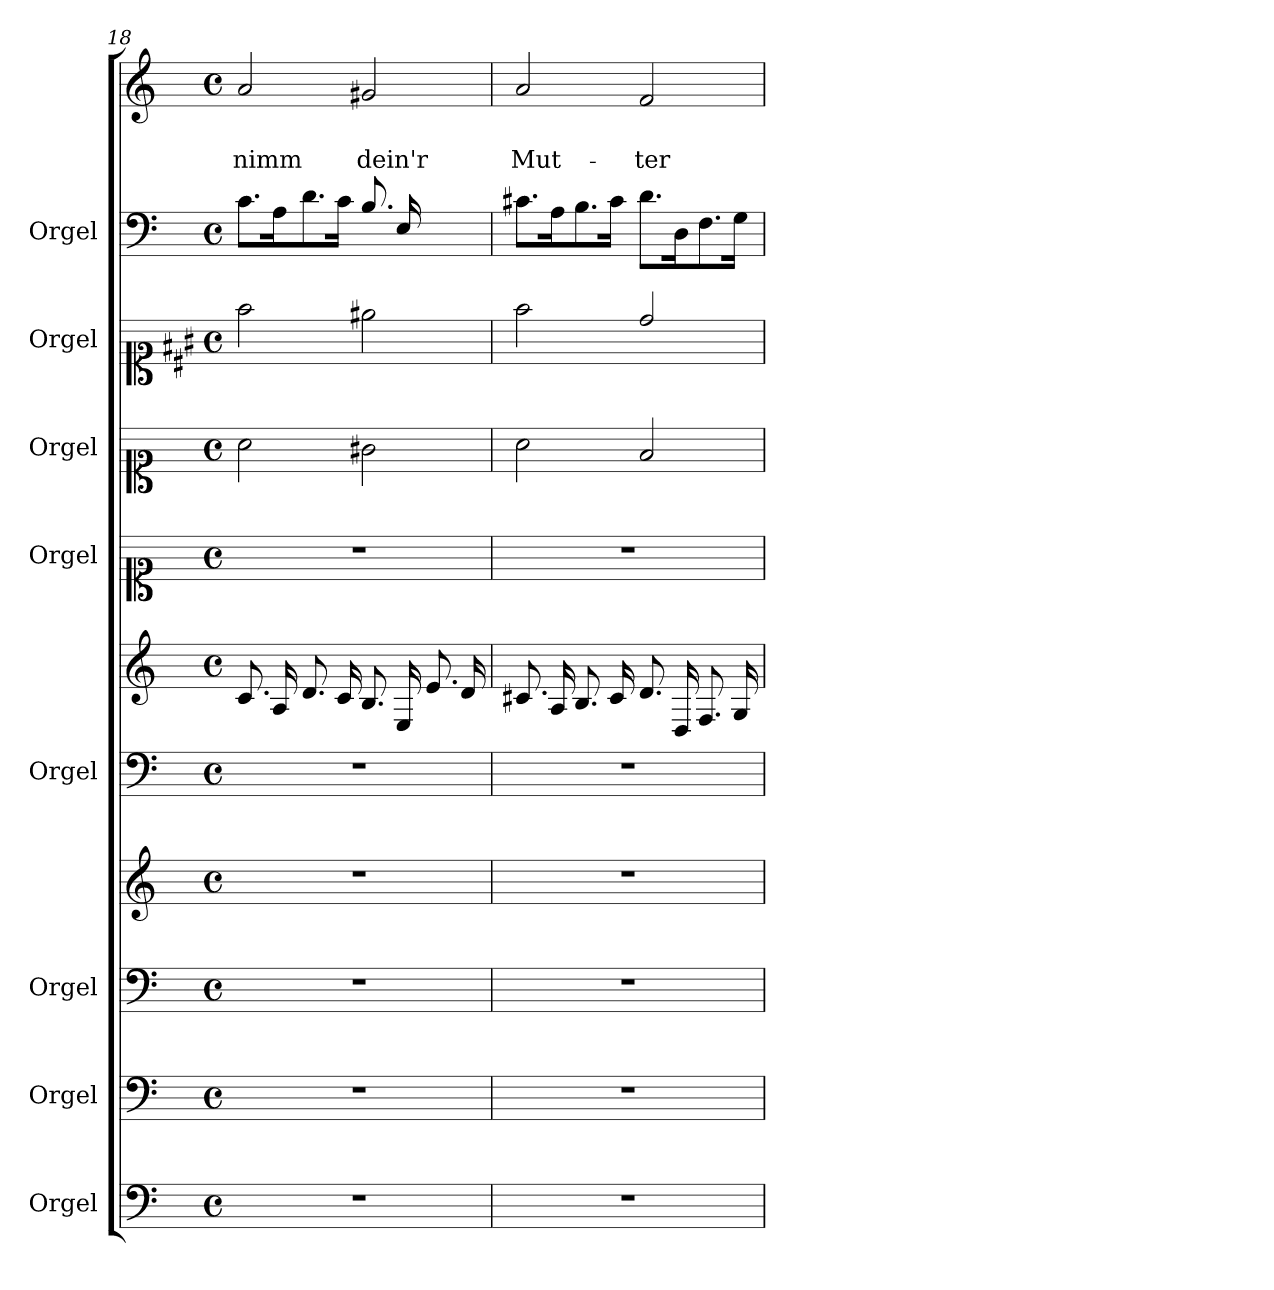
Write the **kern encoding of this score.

**kern	**kern	**kern	**kern	**kern	**kern	**kern	**kern	**kern	**kern	**kern	**text
*part8	*part7	*part6	*part6	*part5	*part5	*part4	*part3	*part2	*part1	*part1	*part1
*staff11	*staff10	*staff9	*staff8	*staff7	*staff6	*staff5	*staff4	*staff3	*staff2	*staff1	*staff1
*I"Orgel	*I"Orgel	*I"Orgel	*	*I"Orgel	*	*I"Orgel	*I"Orgel	*I"Orgel	*I"Orgel	*	*
*clefF4	*clefF4	*clefF4	*clefG2	*clefF4	*clefG2	*clefC1	*clefC1	*clefC1	*clefF4	*clefG2	*
*	*	*	*	*	*	*	*	*ITrd5c9	*	*	*
*k[]	*k[]	*k[]	*k[]	*k[]	*k[]	*k[]	*k[]	*k[]	*k[]	*k[]	*
*M4/4	*M4/4	*M4/4	*M4/4	*M4/4	*M4/4	*M4/4	*M4/4	*M4/4	*M4/4	*M4/4	*
*met(c)	*met(c)	*met(c)	*met(c)	*met(c)	*met(c)	*met(c)	*met(c)	*met(c)	*met(c)	*met(c)	*
=18	=18	=18	=18	=18	=18	=18	=18	=18	=18	=18	=18
!	!	!	!	!	!	!	!	!	!	!	!LO:LY:b
*	*	*	*	*	*	*	*	*	*	*^	*
1r	1r	1r	1r	1r	8.c/	1r	2a\	2a\	8.c\L	2a/	2.ryy	nimm
.	.	.	.	.	16A/	.	.	.	16A\K	.	.	.
.	.	.	.	.	8.d/	.	.	.	8.d\	.	.	.
.	.	.	.	.	16c/	.	.	.	16c\Jk	.	.	.
!	!	!	!	!	!	!	!	!	!	!	!	!LO:LY:b
.	.	.	.	.	8.B/	.	2g#X\	2g#X\	8.B/L	2g#X/	.	dein'r
.	.	.	.	.	16E/	.	.	.	16E/K	.	.	.
.	.	.	.	.	8.e/	.	.	.	4ryy	.	8.e\	.
.	.	.	.	.	16d/	.	.	.	.	.	16d\Jk	.
=19	=19	=19	=19	=19	=19	=19	=19	=19	=19	=19	=19	=19
!	!	!	!	!	!	!	!	!	!	!	!	!LO:LY:b
*	*	*	*	*	*	*	*	*	*	*v	*v	*
1r	1r	1r	1r	1r	8.c#X/	1r	2a\	2a\	8.c#X\L	2a/	Mut-
.	.	.	.	.	16A/	.	.	.	16A\K	.	.
.	.	.	.	.	8.B/	.	.	.	8.B\	.	.
.	.	.	.	.	16c#/	.	.	.	16c#\Jk	.	.
!	!	!	!	!	!	!	!	!	!	!	!LO:LY:b
.	.	.	.	.	8.d/	.	2f/	2f/	8.d\L	2f/	-ter
.	.	.	.	.	16D/	.	.	.	16D\K	.	.
.	.	.	.	.	8.F/	.	.	.	8.F\	.	.
.	.	.	.	.	16G/	.	.	.	16G\Jk	.	.
=	=	=	=	=	=	=	=	=	=	=	=
*-	*-	*-	*-	*-	*-	*-	*-	*-	*-	*-	*-
